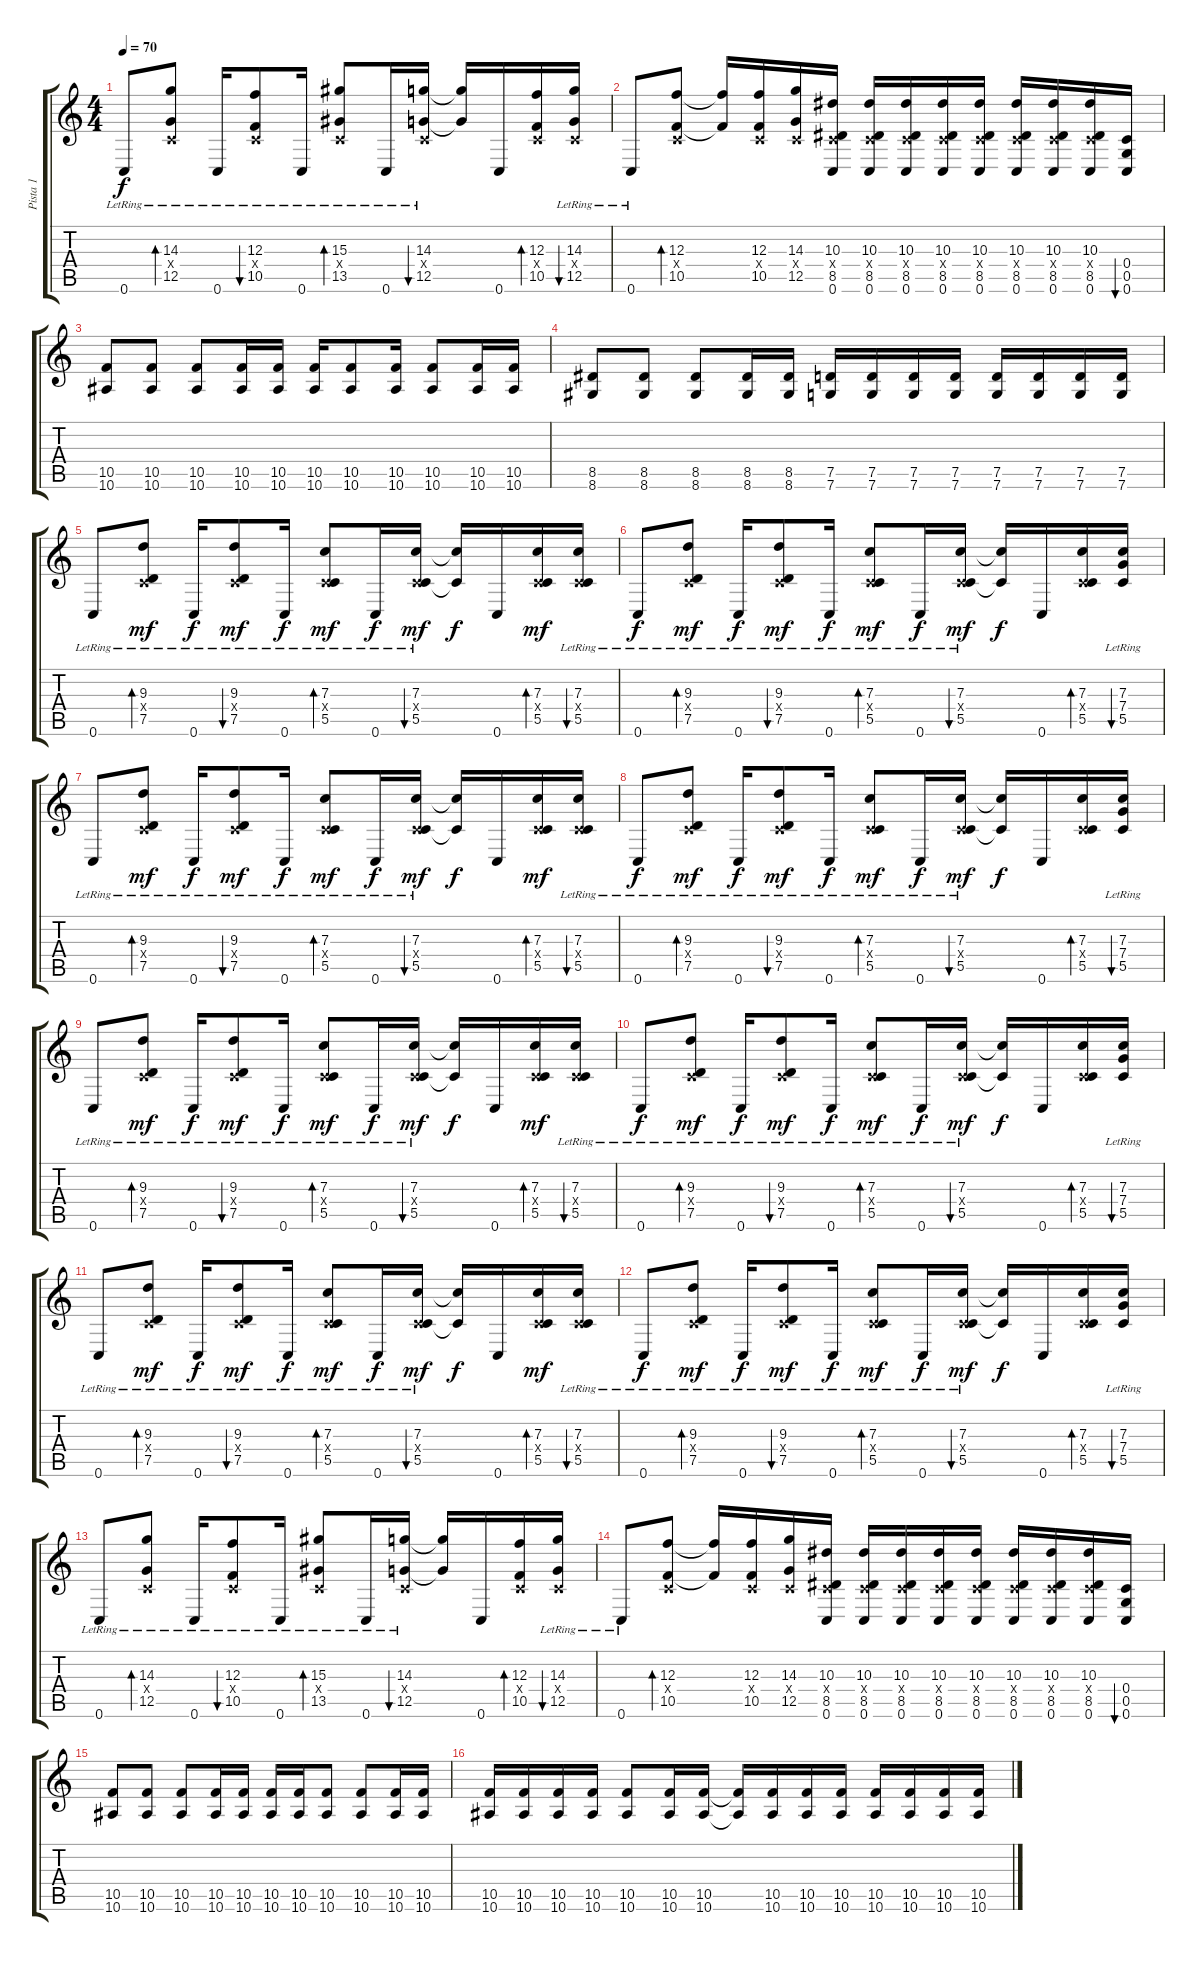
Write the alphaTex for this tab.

\track ("Pista 1" "Pista 1") {instrument distortionguitar}
\staff {score tabs}
\tuning (D4 A3 F3 C3 G2 C2) {hide}
\ts (4 4)
\tempo 70
\clef g2
\ks c
0.6{lr}.8{dy f volume 11 instrument acousticguitarsteel} (14.3{lr} 0.4{x} 12.5{lr}).8{bd 60} 0.6{lr}.16 (12.3{lr} 0.4{x} 10.5{lr}).8{bu 60} 0.6{lr}.16 (15.3{lr} 0.4{x} 13.5{lr}).8{bd 60} 0.6{lr}.16 (14.3{lr} 0.4{x} 12.5{lr}).16{bu 60} (14.3{t} 12.5{t}).16 0.6.16 (12.3 0.4{x} 10.5).16{bd 60} (14.3{lr} 0.4{x} 12.5{lr}).16{bu 60} |
0.6{lr}.8 (12.3 0.4{x} 10.5).8{bd 60} (12.3{t} 10.5{t}).16 (12.3 0.4{x} 10.5).16 (14.3 0.4{x} 12.5).16 (10.3 0.4{x} 8.5 0.6).16 (10.3 0.4{x} 8.5 0.6).16 (10.3 0.4{x} 8.5 0.6).16 (10.3 0.4{x} 8.5 0.6).16 (10.3 0.4{x} 8.5 0.6).16 (10.3 0.4{x} 8.5 0.6).16 (10.3 0.4{x} 8.5 0.6).16 (10.3 0.4{x} 8.5 0.6).16 (0.4 0.5 0.6).16{bu 60} |
(10.5 10.6).8{volume 16 instrument distortionguitar} (10.5 10.6).8 (10.5 10.6).8 (10.5 10.6).16 (10.5 10.6).16 (10.5 10.6).16 (10.5 10.6).8 (10.5 10.6).16 (10.5 10.6).8 (10.5 10.6).16 (10.5 10.6).16 |
(8.5 8.6).8 (8.5 8.6).8 (8.5 8.6).8 (8.5 8.6).16 (8.5 8.6).16 (7.5 7.6).16 (7.5 7.6).16 (7.5 7.6).16 (7.5 7.6).16 (7.5 7.6).16 (7.5 7.6).16 (7.5 7.6).16 (7.5 7.6).16 |
0.6{lr}.8{volume 11 instrument acousticguitarsteel} (9.3{lr} 0.4{x} 7.5{lr}).8{bd 60 dy mf} 0.6{lr}.16{dy f} (9.3{lr} 0.4{x} 7.5{lr}).8{bu 60 dy mf} 0.6{lr}.16{dy f} (7.3{lr} 0.4{x} 5.5{lr}).8{bd 60 dy mf} 0.6{lr}.16{dy f} (7.3{lr} 0.4{x} 5.5{lr}).16{bu 60 dy mf} (7.3{t} 5.5{t}).16{dy f} 0.6.16 (7.3 0.4{x} 5.5).16{bd 60 dy mf} (7.3{lr} 0.4{x} 5.5{lr}).16{bu 60} |
0.6{lr}.8{dy f volume 11 instrument acousticguitarsteel} (9.3{lr} 0.4{x} 7.5{lr}).8{bd 60 dy mf} 0.6{lr}.16{dy f} (9.3{lr} 0.4{x} 7.5{lr}).8{bu 60 dy mf} 0.6{lr}.16{dy f} (7.3{lr} 0.4{x} 5.5{lr}).8{bd 60 dy mf} 0.6{lr}.16{dy f} (7.3{lr} 0.4{x} 5.5{lr}).16{bu 60 dy mf} (7.3{t} 5.5{t}).16{dy f} 0.6.16 (7.3 0.4{x} 5.5).16{bd 60} (7.3{lr} 7.4 5.5{lr}).16{bu 60} |
0.6{lr}.8{volume 11 instrument acousticguitarsteel} (9.3{lr} 0.4{x} 7.5{lr}).8{bd 60 dy mf} 0.6{lr}.16{dy f} (9.3{lr} 0.4{x} 7.5{lr}).8{bu 60 dy mf} 0.6{lr}.16{dy f} (7.3{lr} 0.4{x} 5.5{lr}).8{bd 60 dy mf} 0.6{lr}.16{dy f} (7.3{lr} 0.4{x} 5.5{lr}).16{bu 60 dy mf} (7.3{t} 5.5{t}).16{dy f} 0.6.16 (7.3 0.4{x} 5.5).16{bd 60 dy mf} (7.3{lr} 0.4{x} 5.5{lr}).16{bu 60} |
0.6{lr}.8{dy f volume 11 instrument acousticguitarsteel} (9.3{lr} 0.4{x} 7.5{lr}).8{bd 60 dy mf} 0.6{lr}.16{dy f} (9.3{lr} 0.4{x} 7.5{lr}).8{bu 60 dy mf} 0.6{lr}.16{dy f} (7.3{lr} 0.4{x} 5.5{lr}).8{bd 60 dy mf} 0.6{lr}.16{dy f} (7.3{lr} 0.4{x} 5.5{lr}).16{bu 60 dy mf} (7.3{t} 5.5{t}).16{dy f} 0.6.16 (7.3 0.4{x} 5.5).16{bd 60} (7.3{lr} 7.4 5.5{lr}).16{bu 60} |
0.6{lr}.8{volume 11 instrument acousticguitarsteel} (9.3{lr} 0.4{x} 7.5{lr}).8{bd 60 dy mf} 0.6{lr}.16{dy f} (9.3{lr} 0.4{x} 7.5{lr}).8{bu 60 dy mf} 0.6{lr}.16{dy f} (7.3{lr} 0.4{x} 5.5{lr}).8{bd 60 dy mf} 0.6{lr}.16{dy f} (7.3{lr} 0.4{x} 5.5{lr}).16{bu 60 dy mf} (7.3{t} 5.5{t}).16{dy f} 0.6.16 (7.3 0.4{x} 5.5).16{bd 60 dy mf} (7.3{lr} 0.4{x} 5.5{lr}).16{bu 60} |
0.6{lr}.8{dy f volume 11 instrument acousticguitarsteel} (9.3{lr} 0.4{x} 7.5{lr}).8{bd 60 dy mf} 0.6{lr}.16{dy f} (9.3{lr} 0.4{x} 7.5{lr}).8{bu 60 dy mf} 0.6{lr}.16{dy f} (7.3{lr} 0.4{x} 5.5{lr}).8{bd 60 dy mf} 0.6{lr}.16{dy f} (7.3{lr} 0.4{x} 5.5{lr}).16{bu 60 dy mf} (7.3{t} 5.5{t}).16{dy f} 0.6.16 (7.3 0.4{x} 5.5).16{bd 60} (7.3{lr} 7.4 5.5{lr}).16{bu 60} |
0.6{lr}.8{volume 11 instrument acousticguitarsteel} (9.3{lr} 0.4{x} 7.5{lr}).8{bd 60 dy mf} 0.6{lr}.16{dy f} (9.3{lr} 0.4{x} 7.5{lr}).8{bu 60 dy mf} 0.6{lr}.16{dy f} (7.3{lr} 0.4{x} 5.5{lr}).8{bd 60 dy mf} 0.6{lr}.16{dy f} (7.3{lr} 0.4{x} 5.5{lr}).16{bu 60 dy mf} (7.3{t} 5.5{t}).16{dy f} 0.6.16 (7.3 0.4{x} 5.5).16{bd 60 dy mf} (7.3{lr} 0.4{x} 5.5{lr}).16{bu 60} |
0.6{lr}.8{dy f volume 11 instrument acousticguitarsteel} (9.3{lr} 0.4{x} 7.5{lr}).8{bd 60 dy mf} 0.6{lr}.16{dy f} (9.3{lr} 0.4{x} 7.5{lr}).8{bu 60 dy mf} 0.6{lr}.16{dy f} (7.3{lr} 0.4{x} 5.5{lr}).8{bd 60 dy mf} 0.6{lr}.16{dy f} (7.3{lr} 0.4{x} 5.5{lr}).16{bu 60 dy mf} (7.3{t} 5.5{t}).16{dy f} 0.6.16 (7.3 0.4{x} 5.5).16{bd 60} (7.3{lr} 7.4 5.5{lr}).16{bu 60} |
0.6{lr}.8{volume 11 instrument acousticguitarsteel} (14.3{lr} 0.4{x} 12.5{lr}).8{bd 60} 0.6{lr}.16 (12.3{lr} 0.4{x} 10.5{lr}).8{bu 60} 0.6{lr}.16 (15.3{lr} 0.4{x} 13.5{lr}).8{bd 60} 0.6{lr}.16 (14.3{lr} 0.4{x} 12.5{lr}).16{bu 60} (14.3{t} 12.5{t}).16 0.6.16 (12.3 0.4{x} 10.5).16{bd 60} (14.3{lr} 0.4{x} 12.5{lr}).16{bu 60} |
0.6{lr}.8 (12.3 0.4{x} 10.5).8{bd 60} (12.3{t} 10.5{t}).16 (12.3 0.4{x} 10.5).16 (14.3 0.4{x} 12.5).16 (10.3 0.4{x} 8.5 0.6).16 (10.3 0.4{x} 8.5 0.6).16 (10.3 0.4{x} 8.5 0.6).16 (10.3 0.4{x} 8.5 0.6).16 (10.3 0.4{x} 8.5 0.6).16 (10.3 0.4{x} 8.5 0.6).16 (10.3 0.4{x} 8.5 0.6).16 (10.3 0.4{x} 8.5 0.6).16 (0.4 0.5 0.6).16{bu 60} |
(10.5 10.6).8{volume 16 instrument distortionguitar} (10.5 10.6).8 (10.5 10.6).8 (10.5 10.6).16 (10.5 10.6).16 (10.5 10.6).16 (10.5 10.6).16 (10.5 10.6).8 (10.5 10.6).8 (10.5 10.6).16 (10.5 10.6).16 |
(10.5 10.6).16 (10.5 10.6).16 (10.5 10.6).16 (10.5 10.6).16 (10.5 10.6).8 (10.5 10.6).16 (10.5 10.6).16 (10.5{t} 10.6{t}).16 (10.5 10.6).16 (10.5 10.6).16 (10.5 10.6).16 (10.5 10.6).16 (10.5 10.6).16 (10.5 10.6).16 (10.5 10.6).16
